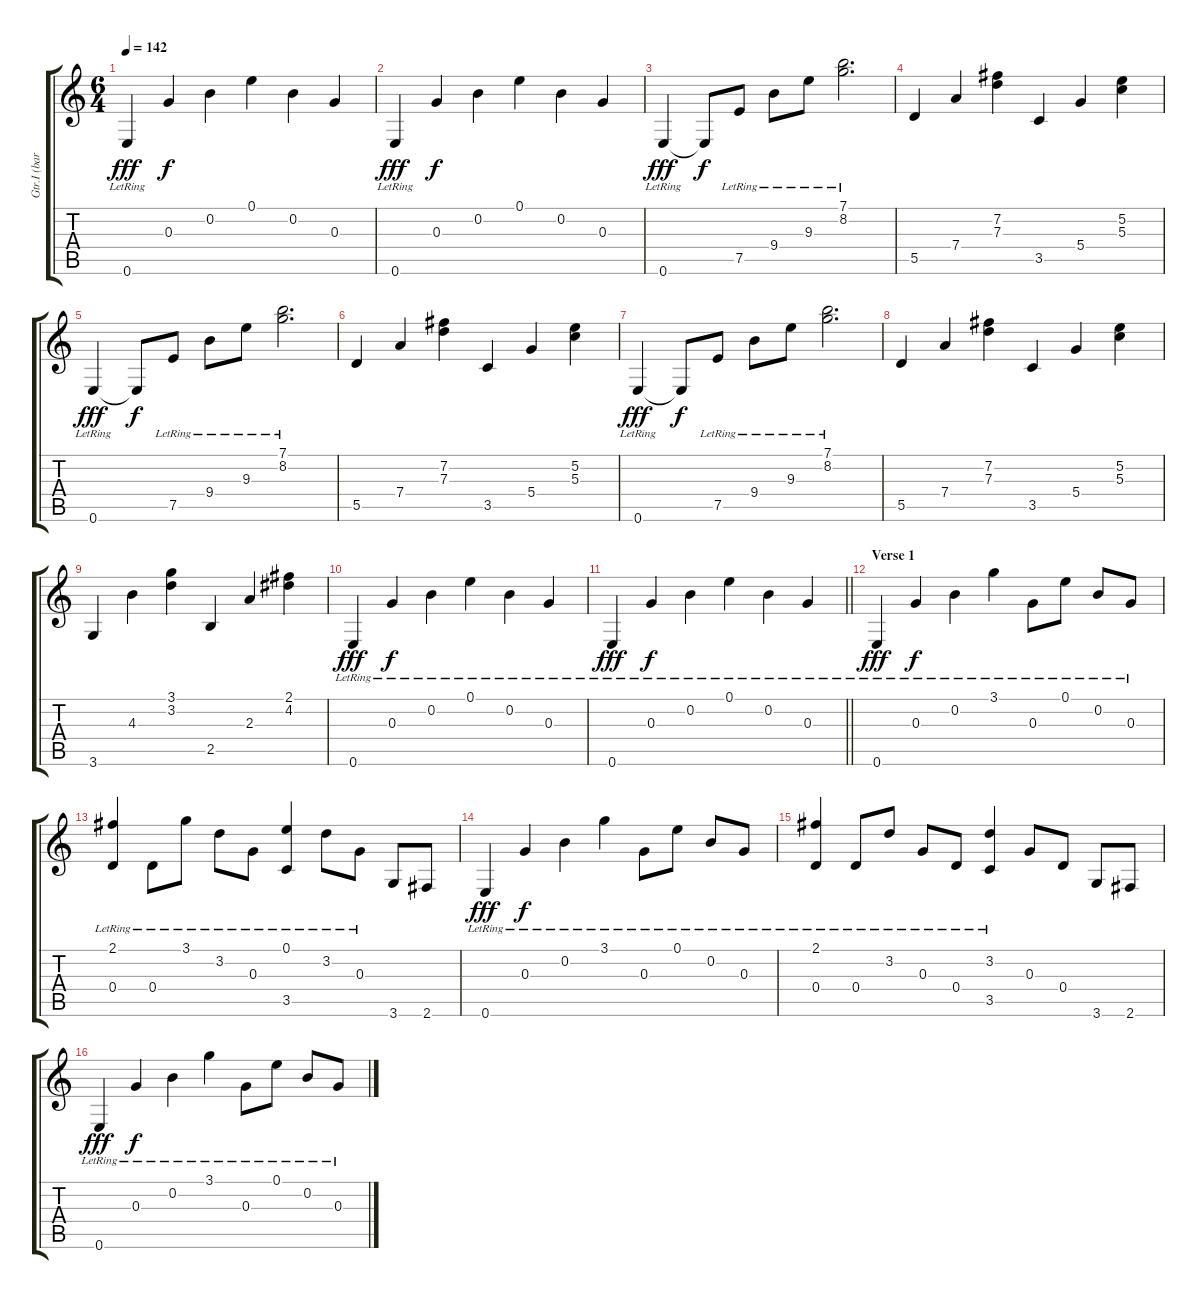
\track ("Gtr.I (bare)" "Gtr.I (bar") {instrument acousticguitarsteel}
\staff {score tabs}
\tuning (E4 B3 G3 D3 A2 E2) {hide}
\ts (6 4)
\tempo 142
\clef g2
\ks c
0.6{lr}.4{dy fff} 0.3.4{dy f} 0.2.4 0.1.4 0.2.4 0.3.4 |
0.6{lr}.4{dy fff} 0.3.4{dy f} 0.2.4 0.1.4 0.2.4 0.3.4 |
0.6{lr}.4{dy fff} 0.6{t}.8{dy f} 7.5{lr}.8 9.4{lr}.8 9.3{lr}.8 (7.1{lr} 8.2{lr}).2{d} |
5.5.4 7.4.4 (7.2 7.3).4 3.5.4 5.4.4 (5.2 5.3).4 |
0.6{lr}.4{dy fff} 0.6{t}.8{dy f} 7.5{lr}.8 9.4{lr}.8 9.3{lr}.8 (7.1{lr} 8.2{lr}).2{d} |
5.5.4 7.4.4 (7.2 7.3).4 3.5.4 5.4.4 (5.2 5.3).4 |
0.6{lr}.4{dy fff} 0.6{t}.8{dy f} 7.5{lr}.8 9.4{lr}.8 9.3{lr}.8 (7.1{lr} 8.2{lr}).2{d} |
5.5.4 7.4.4 (7.2 7.3).4 3.5.4 5.4.4 (5.2 5.3).4 |
3.6.4 4.3.4 (3.1 3.2).4 2.5.4 2.3.4 (2.1 4.2).4 |
0.6{lr}.4{dy fff} 0.3{lr}.4{dy f} 0.2{lr}.4 0.1{lr}.4 0.2{lr}.4 0.3{lr}.4 |
\barLineRight lightlight
0.6{lr}.4{dy fff} 0.3{lr}.4{dy f} 0.2{lr}.4 0.1{lr}.4 0.2{lr}.4 0.3{lr}.4 |
\section ("" "Verse 1")
0.6{lr}.4{dy fff} 0.3{lr}.4{dy f} 0.2{lr}.4 3.1{lr}.4 0.3{lr}.8 0.1{lr}.8 0.2{lr}.8 0.3{lr}.8 |
(2.1{lr} 0.4{lr}).4 0.4{lr}.8 3.1{lr}.8 3.2{lr}.8 0.3{lr}.8 (0.1{lr} 3.5{lr}).4 3.2{lr}.8 0.3{lr}.8 3.6.8 2.6.8 |
0.6{lr}.4{dy fff} 0.3{lr}.4{dy f} 0.2{lr}.4 3.1{lr}.4 0.3{lr}.8 0.1{lr}.8 0.2{lr}.8 0.3{lr}.8 |
(2.1{lr} 0.4{lr}).4 0.4{lr}.8 3.2{lr}.8 0.3{lr}.8 0.4{lr}.8 (3.2 3.5{lr}).4 0.3.8 0.4.8 3.6.8 2.6.8 |
0.6{lr}.4{dy fff} 0.3{lr}.4{dy f} 0.2{lr}.4 3.1{lr}.4 0.3{lr}.8 0.1{lr}.8 0.2{lr}.8 0.3{lr}.8
